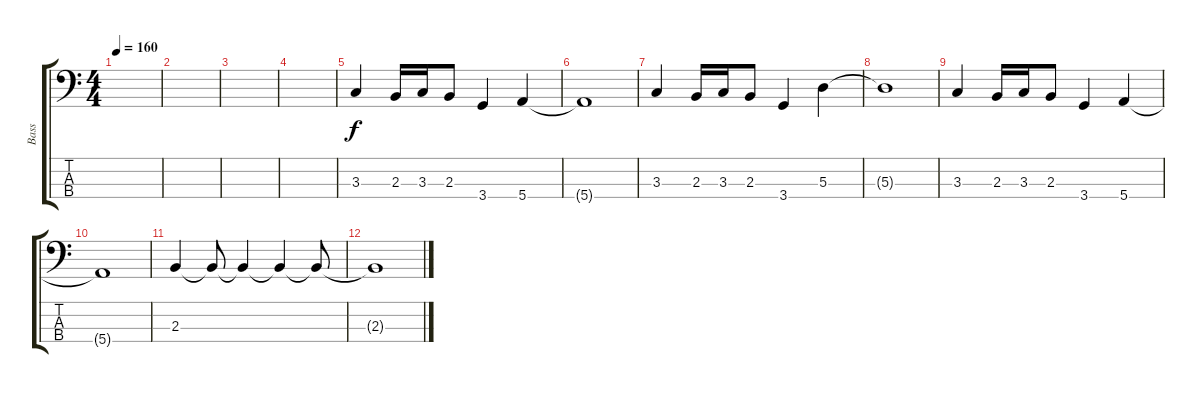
\track ("Bass" "Bass") {instrument electricbassfinger}
\staff {score tabs}
\tuning (G2 D2 A1 E1) {hide}
\ts (4 4)
\tempo 160
\clef f4
\ks c
|
|
|
|
3.3.4 2.3.16 3.3.16 2.3.8 3.4.4 5.4.4 |
5.4{t}.1 |
3.3.4 2.3.16 3.3.16 2.3.8 3.4.4 5.3.4 |
5.3{t}.1 |
3.3.4 2.3.16 3.3.16 2.3.8 3.4.4 5.4.4 |
5.4{t}.1 |
2.3.4 2.3{t}.8 2.3{t}.4 2.3{t}.4 2.3{t}.8 |
2.3{t}.1
